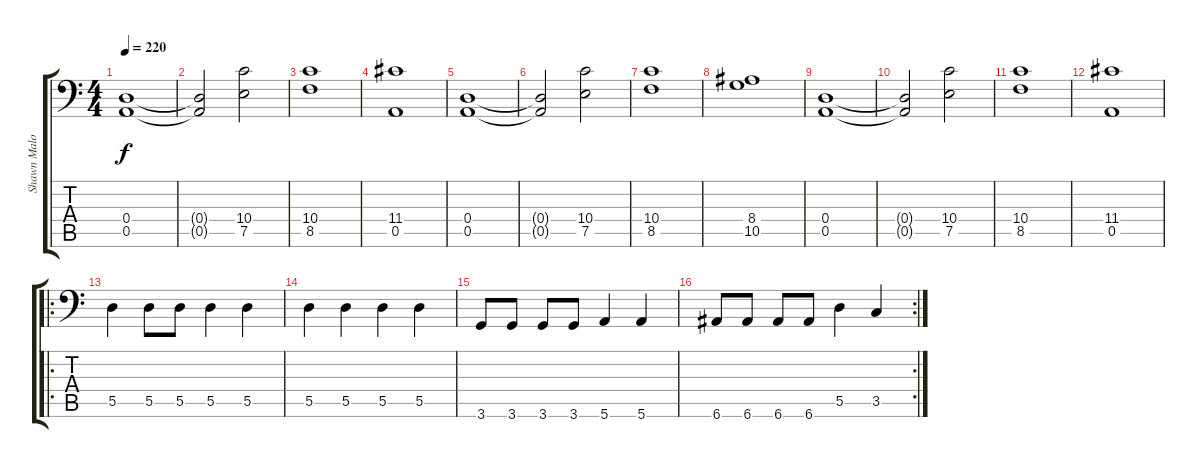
\track ("Shawn Malone" "Shawn Malo") {instrument fretlessbass}
\staff {score tabs}
\tuning (E3 B2 G2 D2 A1 E1) {hide}
\ts (4 4)
\tempo 220
\clef f4
\ks c
(0.4 0.5).1{dy f} |
(0.4{t} 0.5{t}).2 (10.4 7.5).2 |
(10.4 8.5).1 |
(11.4 0.5).1 |
(0.4 0.5).1 |
(0.4{t} 0.5{t}).2 (10.4 7.5).2 |
(10.4 8.5).1 |
(8.4 10.5).1 |
(0.4 0.5).1 |
(0.4{t} 0.5{t}).2 (10.4 7.5).2 |
(10.4 8.5).1 |
(11.4 0.5).1 |
\ro
5.5.4 5.5.8 5.5.8 5.5.4 5.5.4 |
5.5.4 5.5.4 5.5.4 5.5.4 |
3.6.8 3.6.8 3.6.8 3.6.8 5.6.4 5.6.4 |
\rc 2
6.6.8 6.6.8 6.6.8 6.6.8 5.5.4 3.5.4
